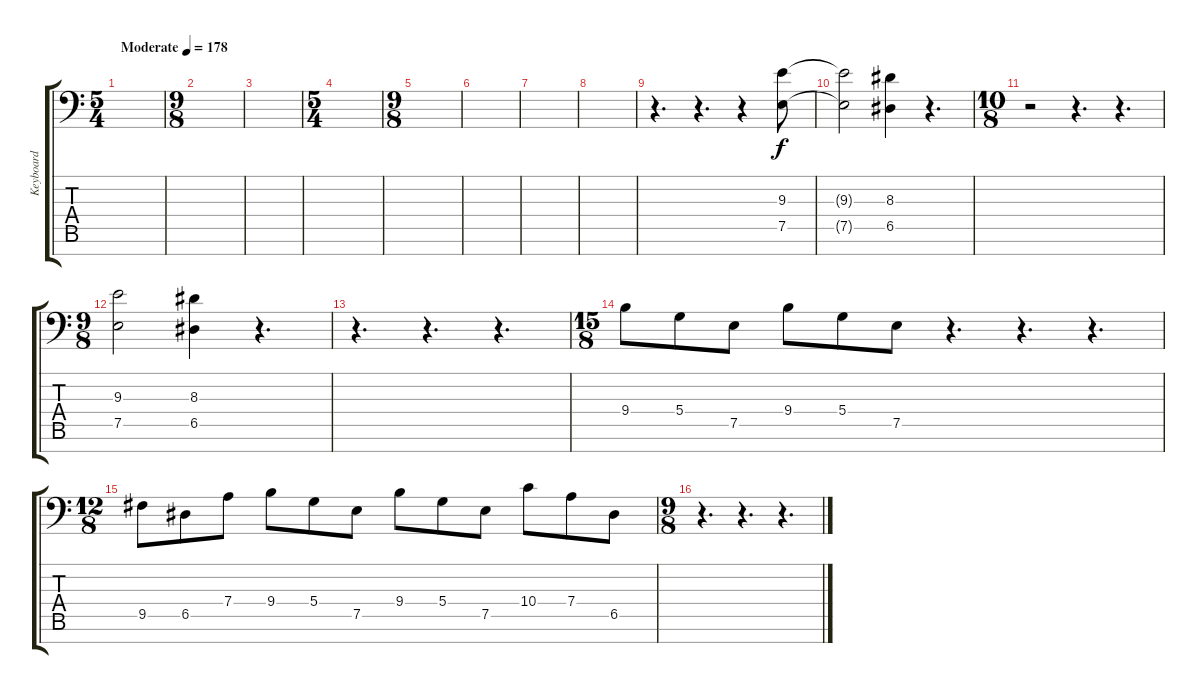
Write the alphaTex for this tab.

\track ("Keyboard" "Keyboard") {instrument lead1square}
\staff {score tabs}
\tuning (E4 B3 G3 D3 A2 E2 A1) {hide}
\ts (5 4)
\tempo (178 "Moderate")
\clef f4
\ks c
|
\ts (9 8)
|
|
\ts (5 4)
|
\ts (9 8)
|
|
|
|
r.4{d} r.4{d} r.4 (9.3 7.5).8 |
(9.3{t} 7.5{t}).2 (8.3 6.5).4 r.4{d} |
\ts (10 8)
r.2 r.4{d} r.4{d} |
\ts (9 8)
(9.3 7.5).2 (8.3 6.5).4 r.4{d} |
r.4{d} r.4{d} r.4{d} |
\ts (15 8)
9.4.8 5.4.8 7.5.8 9.4.8 5.4.8 7.5.8 r.4{d} r.4{d} r.4{d} |
\ts (12 8)
9.5.8 6.5.8 7.4.8 9.4.8 5.4.8 7.5.8 9.4.8 5.4.8 7.5.8 10.4.8 7.4.8 6.5.8 |
\ts (9 8)
r.4{d} r.4{d} r.4{d}
